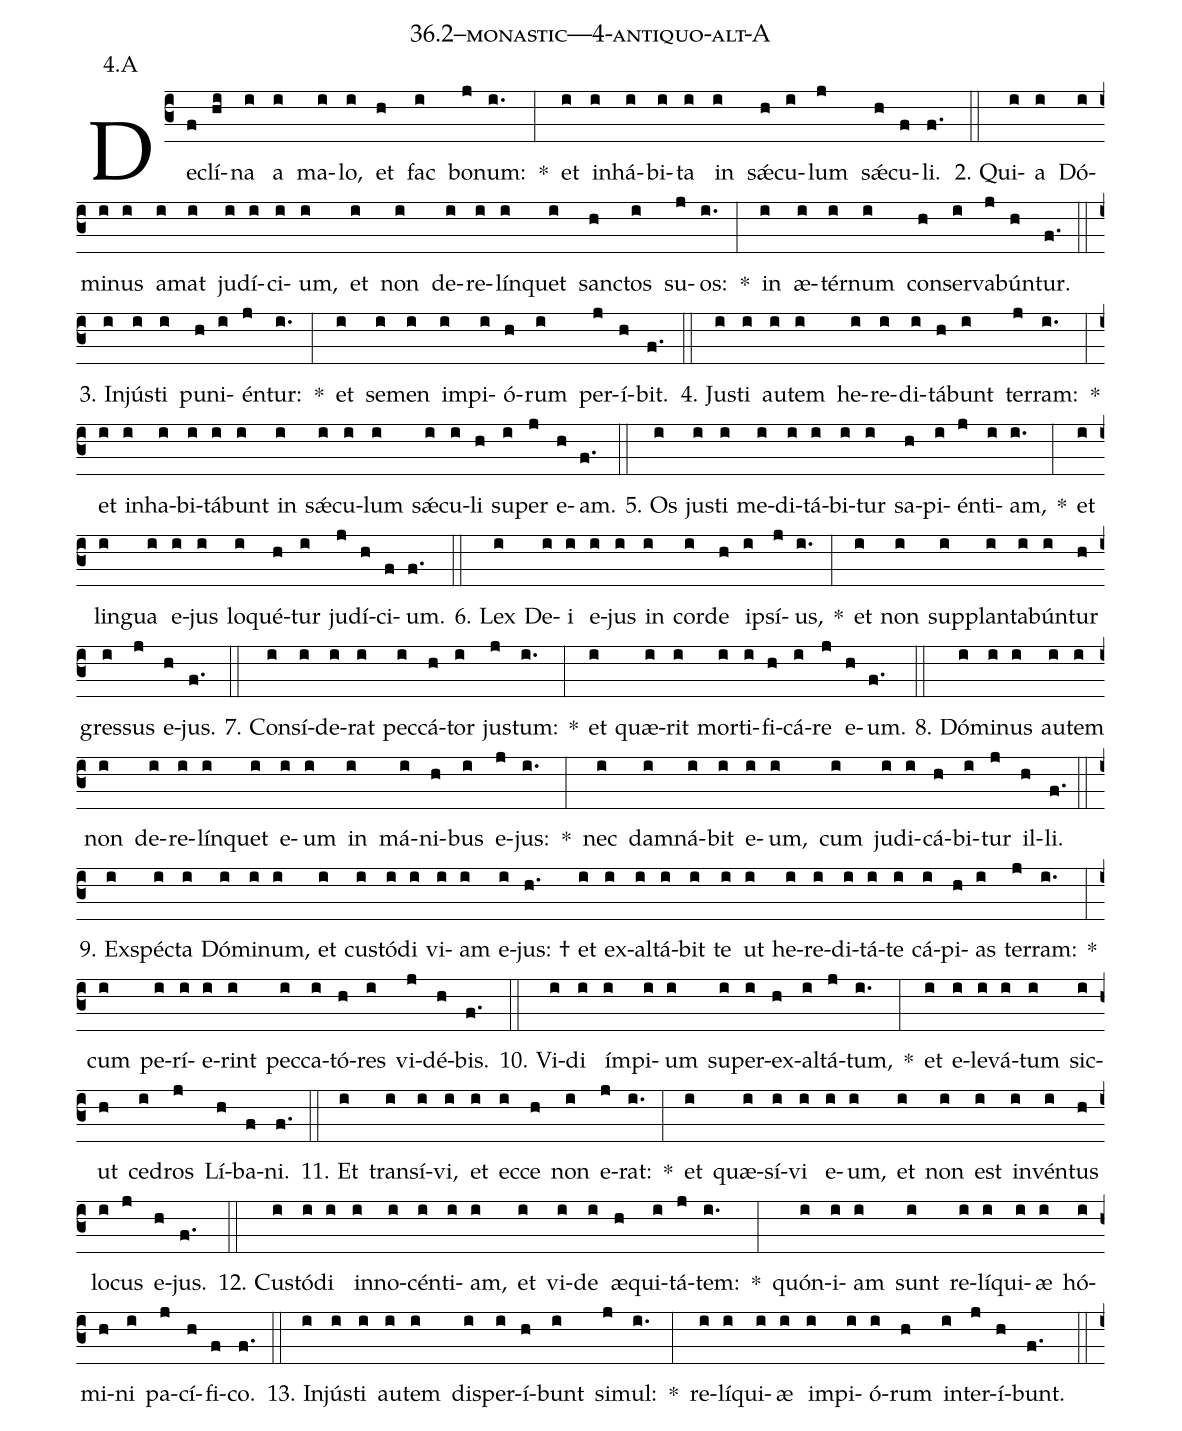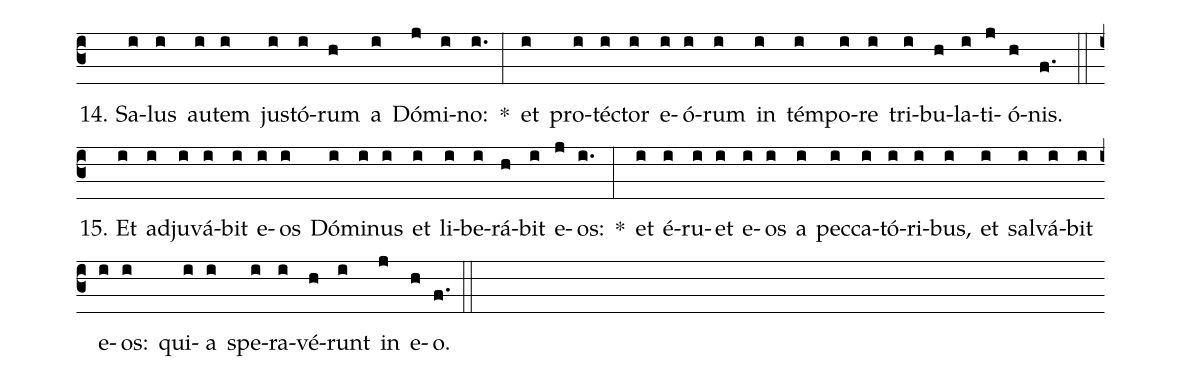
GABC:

name: 36.2--monastic---4-antiquo-alt-A;
annotation: 4.A;
%%
(c3)De(f)clí(hi)na(i) a(i) ma(i)lo,(i) et(h) fac(i) bo(j)num:(i.) *(:) et(i) in(i)há(i)bi(i)ta(i) in(i) sǽ(h)cu(i)lum(j) sǽ(h)cu(f)li.(f.) (::)
2. Qui(i)a(i) Dó(i)mi(i)nus(i) a(i)mat(i) ju(i)dí(i)ci(i)um,(i) et(i) non(i) de(i)re(i)lín(i)quet(i) sanc(h)tos(i) su(j)os:(i.) *(:) in(i) æ(i)tér(i)num(i) con(h)ser(i)va(j)bún(h)tur.(f.) (::)
3. In(i)jús(i)ti(i) pu(h)ni(i)én(j)tur:(i.) *(:) et(i) se(i)men(i) im(i)pi(i)ó(h)rum(i) per(j)í(h)bit.(f.) (::)
4. Jus(i)ti(i) au(i)tem(i) he(i)re(i)di(i)tá(h)bunt(i) ter(j)ram:(i.) *(:) et(i) in(i)ha(i)bi(i)tá(i)bunt(i) in(i) sǽ(i)cu(i)lum(i) sǽ(i)cu(i)li(h) su(i)per(j) e(h)am.(f.) (::)
5. Os(i) jus(i)ti(i) me(i)di(i)tá(i)bi(i)tur(i) sa(h)pi(i)én(j)ti(i)am,(i.) *(:) et(i) lin(i)gua(i) e(i)jus(i) lo(i)qué(h)tur(i) ju(j)dí(h)ci(f)um.(f.) (::)
6. Lex(i) De(i)i(i) e(i)jus(i) in(i) cor(i)de(h) ip(i)sí(j)us,(i.) *(:) et(i) non(i) sup(i)plan(i)ta(i)bún(i)tur(h) gres(i)sus(j) e(h)jus.(f.) (::)
7. Con(i)sí(i)de(i)rat(i) pec(i)cá(h)tor(i) jus(j)tum:(i.) *(:) et(i) quæ(i)rit(i) mor(i)ti(i)fi(h)cá(i)re(j) e(h)um.(f.) (::)
8. Dó(i)mi(i)nus(i) au(i)tem(i) non(i) de(i)re(i)lín(i)quet(i) e(i)um(i) in(i) má(i)ni(h)bus(i) e(j)jus:(i.) *(:) nec(i) dam(i)ná(i)bit(i) e(i)um,(i) cum(i) ju(i)di(i)cá(h)bi(i)tur(j) il(h)li.(f.) (::)
9. Ex(i)spéc(i)ta(i) Dó(i)mi(i)num,(i) et(i) cus(i)tó(i)di(i) vi(i)am(i) e(i)jus: †(h.) et(i) ex(i)al(i)tá(i)bit(i) te(i) ut(i) he(i)re(i)di(i)tá(i)te(i) cá(i)pi(h)as(i) ter(j)ram:(i.) *(:) cum(i) pe(i)rí(i)e(i)rint(i) pec(i)ca(i)tó(h)res(i) vi(j)dé(h)bis.(f.) (::)
10. Vi(i)di(i) ím(i)pi(i)um(i) su(i)per(i)ex(h)al(i)tá(j)tum,(i.) *(:) et(i) e(i)le(i)vá(i)tum(i) sic(i)ut(h) ce(i)dros(j) Lí(h)ba(f)ni.(f.) (::)
11. Et(i) trans(i)í(i)vi,(i) et(i) ec(i)ce(h) non(i) e(j)rat:(i.) *(:) et(i) quæ(i)sí(i)vi(i) e(i)um,(i) et(i) non(i) est(i) in(i)vén(i)tus(h) lo(i)cus(j) e(h)jus.(f.) (::)
12. Cus(i)tó(i)di(i) in(i)no(i)cén(i)ti(i)am,(i) et(i) vi(i)de(i) æ(h)qui(i)tá(j)tem:(i.) *(:) quón(i)i(i)am(i) sunt(i) re(i)lí(i)qui(i)æ(i) hó(i)mi(h)ni(i) pa(j)cí(h)fi(f)co.(f.) (::)
13. In(i)jús(i)ti(i) au(i)tem(i) dis(i)per(i)í(h)bunt(i) si(j)mul:(i.) *(:) re(i)lí(i)qui(i)æ(i) im(i)pi(i)ó(i)rum(h) in(i)ter(j)í(h)bunt.(f.) (::)
14. Sa(i)lus(i) au(i)tem(i) jus(i)tó(i)rum(h) a(i) Dó(j)mi(i)no:(i.) *(:) et(i) pro(i)téc(i)tor(i) e(i)ó(i)rum(i) in(i) tém(i)po(i)re(i) tri(i)bu(h)la(i)ti(j)ó(h)nis.(f.) (::)
15. Et(i) ad(i)ju(i)vá(i)bit(i) e(i)os(i) Dó(i)mi(i)nus(i) et(i) li(i)be(i)rá(h)bit(i) e(j)os:(i.) *(:) et(i) é(i)ru(i)et(i) e(i)os(i) a(i) pec(i)ca(i)tó(i)ri(i)bus,(i) et(i) sal(i)vá(i)bit(i) e(i)os:(i) qui(i)a(i) spe(i)ra(i)vé(h)runt(i) in(j) e(h)o.(f.) (::)
